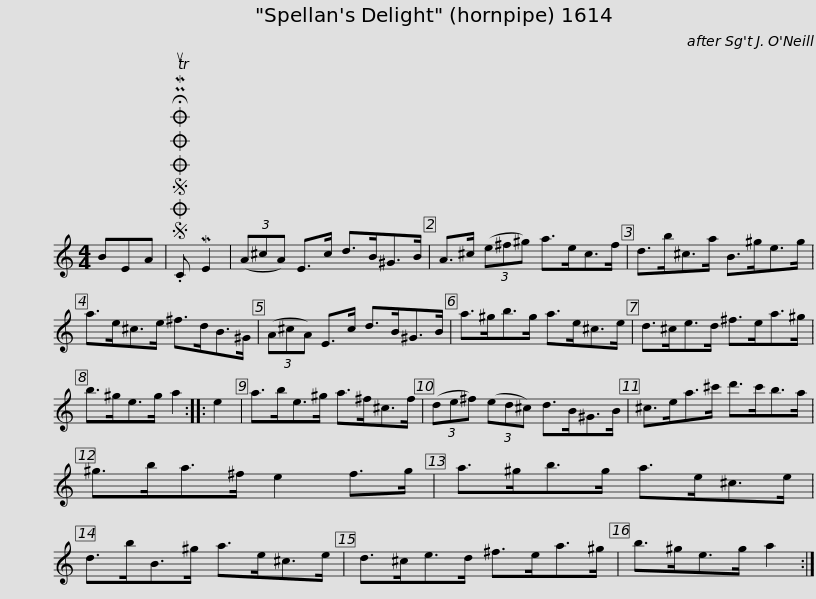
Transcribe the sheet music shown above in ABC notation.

X:1
L:1/8
M:4/4
I:linebreak $
K:C
V:1 treble
V:1
 BEA |SOSOOO .!fermata!PMTuC ME2 | (3(A^cA) E>c d>B^G>B | A>^c (3(e^f^g) a>ec>f | d>b^c>a B>^ge>g |$ %5
 a>e^c>e ^f>dB>^G | (3(A^cA) E>c d>B^G>B | a>^gb>g a>e^c>e | d>^ce>d ^f>ea>^g |$ b>^ge>g a2 :: %10
 e2 | a>be>^g a>^f^c>f | (3(de^f) (3(ed^c) d>B^G>B | ^c>ea>^c' d'>c'b>a |$ ^g>ba>^f e2 f>g | %15
 a>^gb>g a>e^c>e | d>bB>^g a>e^c>e | d>^ce>d ^f>ea>^g |$ b>^ge>g a2 :| %19
